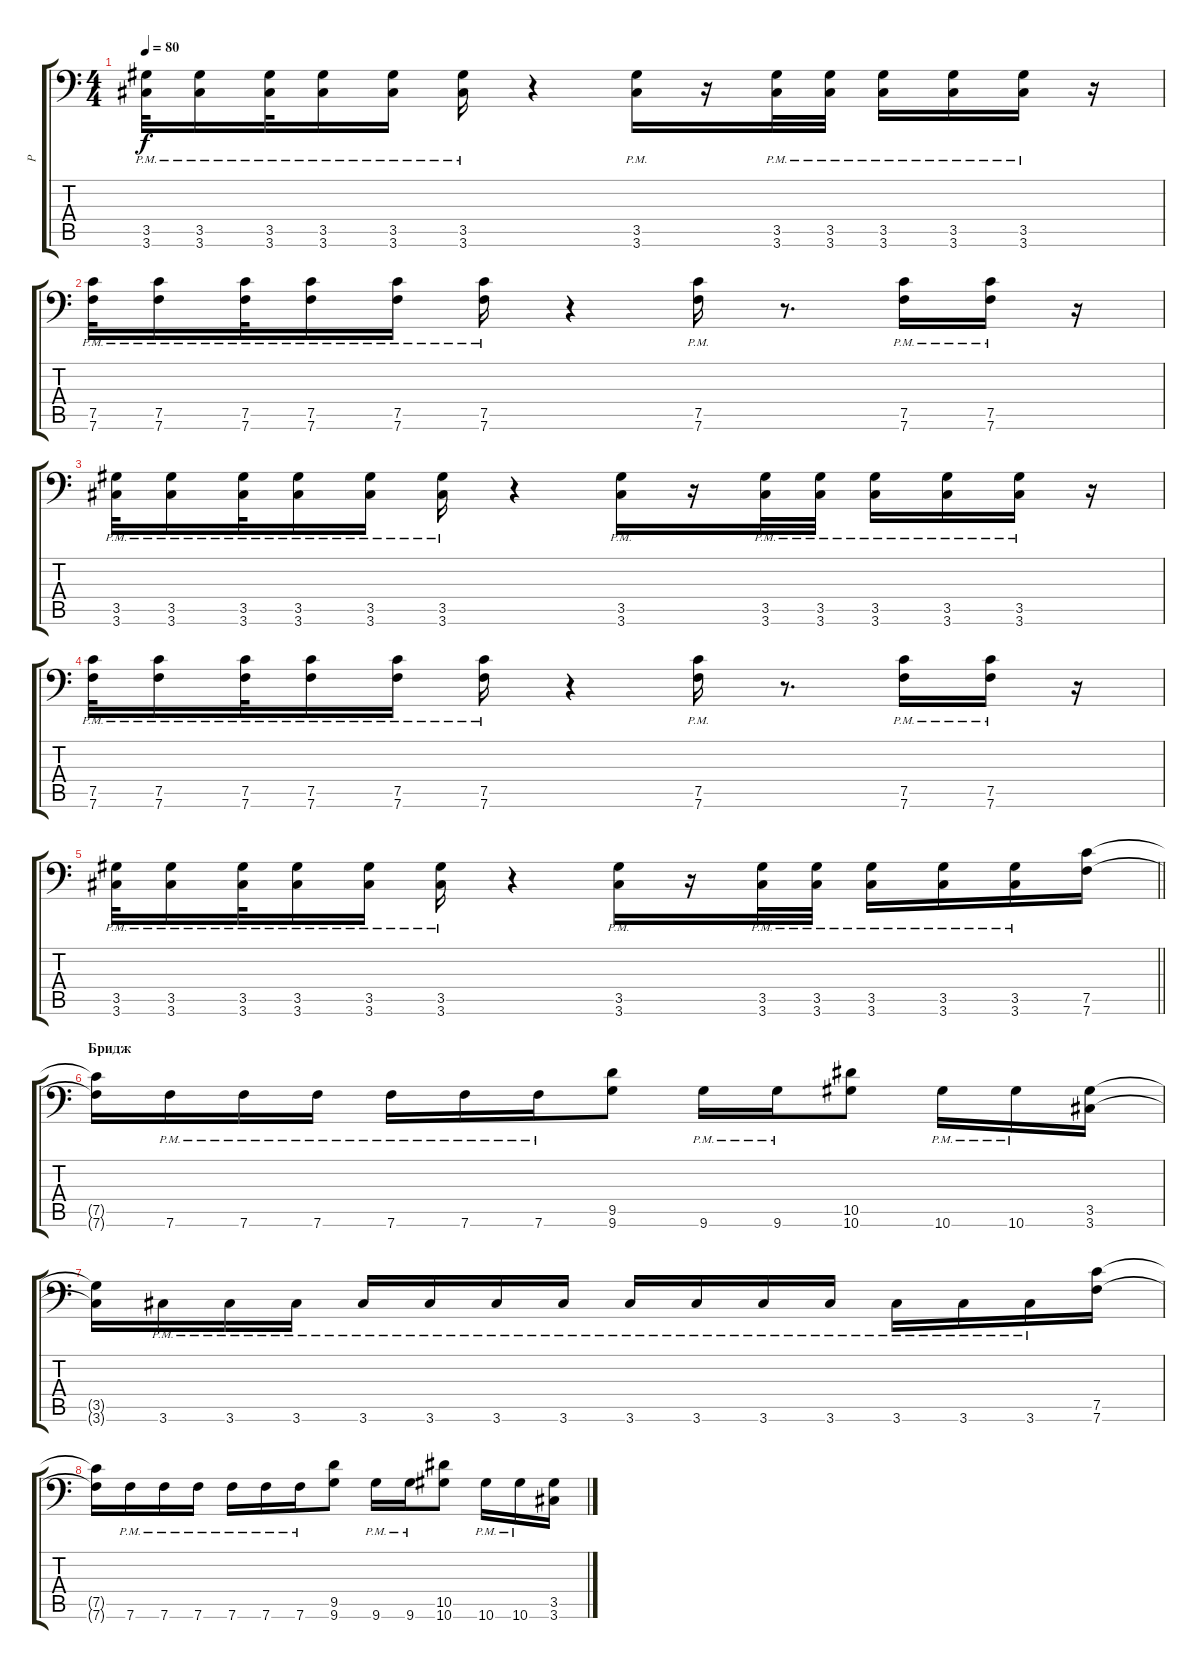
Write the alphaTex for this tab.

\track ("Р" "Р") {instrument distortionguitar}
\staff {score tabs}
\tuning (C4 G3 Eb3 Bb2 F2 Bb1) {hide}
\ts (4 4)
\tempo 80
\clef f4
\ks c
(3.5{pm} 3.6{pm}).32{dy f} (3.5{pm} 3.6{pm}).16 (3.5{pm} 3.6{pm}).32 (3.5{pm} 3.6{pm}).16 (3.5{pm} 3.6{pm}).16 (3.5{pm} 3.6{pm}).16 r.4 (3.5{pm} 3.6{pm}).16 r.16 (3.5{pm} 3.6{pm}).32 (3.5{pm} 3.6{pm}).32 (3.5{pm} 3.6{pm}).16 (3.5{pm} 3.6{pm}).16 (3.5{pm} 3.6{pm}).16 r.16 |
(7.5{pm} 7.6{pm}).32 (7.5{pm} 7.6{pm}).16 (7.5{pm} 7.6{pm}).32 (7.5{pm} 7.6{pm}).16 (7.5{pm} 7.6{pm}).16 (7.5{pm} 7.6{pm}).16 r.4 (7.5{pm} 7.6{pm}).16 r.8{d} (7.5{pm} 7.6{pm}).16 (7.5{pm} 7.6{pm}).16 r.16 |
(3.5{pm} 3.6{pm}).32 (3.5{pm} 3.6{pm}).16 (3.5{pm} 3.6{pm}).32 (3.5{pm} 3.6{pm}).16 (3.5{pm} 3.6{pm}).16 (3.5{pm} 3.6{pm}).16 r.4 (3.5{pm} 3.6{pm}).16 r.16 (3.5{pm} 3.6{pm}).32 (3.5{pm} 3.6{pm}).32 (3.5{pm} 3.6{pm}).16 (3.5{pm} 3.6{pm}).16 (3.5{pm} 3.6{pm}).16 r.16 |
(7.5{pm} 7.6{pm}).32 (7.5{pm} 7.6{pm}).16 (7.5{pm} 7.6{pm}).32 (7.5{pm} 7.6{pm}).16 (7.5{pm} 7.6{pm}).16 (7.5{pm} 7.6{pm}).16 r.4 (7.5{pm} 7.6{pm}).16 r.8{d} (7.5{pm} 7.6{pm}).16 (7.5{pm} 7.6{pm}).16 r.16 |
\barLineRight lightlight
(3.5{pm} 3.6{pm}).32 (3.5{pm} 3.6{pm}).16 (3.5{pm} 3.6{pm}).32 (3.5{pm} 3.6{pm}).16 (3.5{pm} 3.6{pm}).16 (3.5{pm} 3.6{pm}).16 r.4 (3.5{pm} 3.6{pm}).16 r.16 (3.5{pm} 3.6{pm}).32 (3.5{pm} 3.6{pm}).32 (3.5{pm} 3.6{pm}).16 (3.5{pm} 3.6{pm}).16 (3.5{pm} 3.6{pm}).16 (7.5 7.6).16 |
\section ("" "Бридж")
(7.5{t} 7.6{t}).16 7.6{pm}.16 7.6{pm}.16 7.6{pm}.16 7.6{pm}.16 7.6{pm}.16 7.6{pm}.16 (9.5 9.6).8 9.6{pm}.16 9.6{pm}.16 (10.5 10.6).8 10.6{pm}.16 10.6{pm}.16 (3.5 3.6).16 |
(3.5{t} 3.6{t}).16 3.6{pm}.16 3.6{pm}.16 3.6{pm}.16 3.6{pm}.16 3.6{pm}.16 3.6{pm}.16 3.6{pm}.16 3.6{pm}.16 3.6{pm}.16 3.6{pm}.16 3.6{pm}.16 3.6{pm}.16 3.6{pm}.16 3.6{pm}.16 (7.5 7.6).16 |
(7.5{t} 7.6{t}).16 7.6{pm}.16 7.6{pm}.16 7.6{pm}.16 7.6{pm}.16 7.6{pm}.16 7.6{pm}.16 (9.5 9.6).8 9.6{pm}.16 9.6{pm}.16 (10.5 10.6).8 10.6{pm}.16 10.6{pm}.16 (3.5 3.6).16
